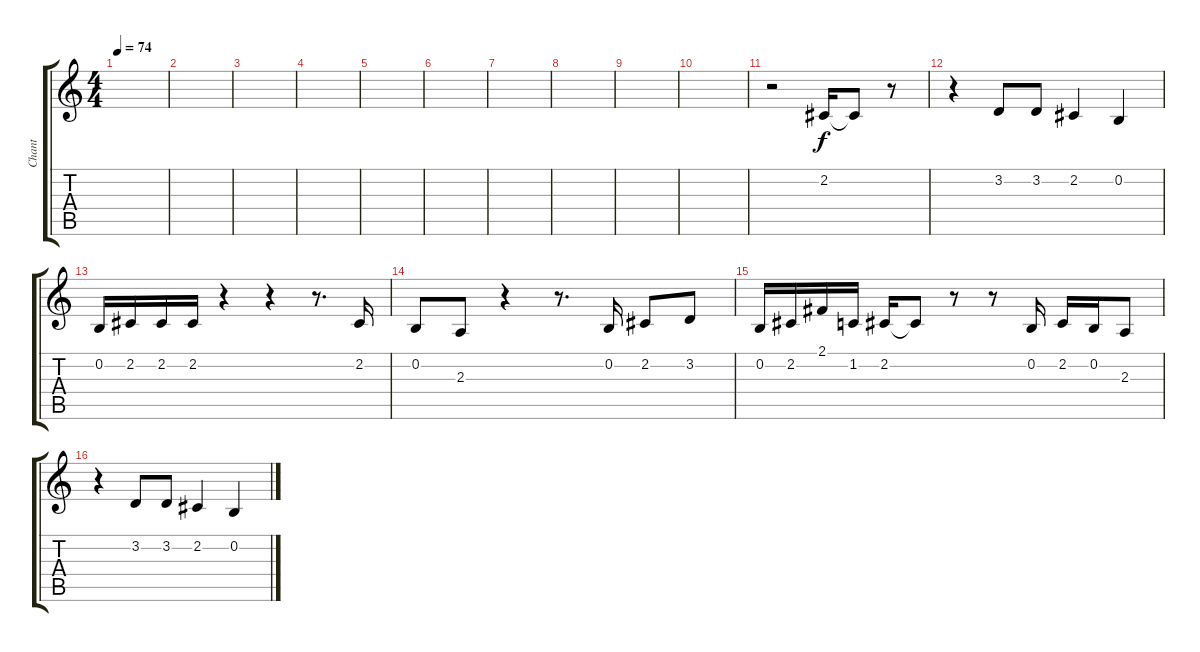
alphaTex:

\track ("Chant" "Chant") {instrument acousticgrandpiano}
\staff {score tabs}
\tuning (E4 B3 G3 D3 A2 E2) {hide}
\ts (4 4)
\tempo 74
\clef g2
\ks c
|
|
|
|
|
|
|
|
|
|
r.2 2.2.16 2.2{t}.8 r.8 |
r.4 3.2.8 3.2.8 2.2.4 0.2.4 |
0.2.16 2.2.16 2.2.16 2.2.16 r.4 r.4 r.8{d} 2.2.16 |
0.2.8 2.3.8 r.4 r.8{d} 0.2.16 2.2.8 3.2.8 |
0.2.16 2.2.16 2.1.16 1.2.16 2.2.16 2.2{t}.8 r.8 r.8 0.2.16 2.2.16 0.2.16 2.3.8 |
r.4 3.2.8 3.2.8 2.2.4 0.2.4
